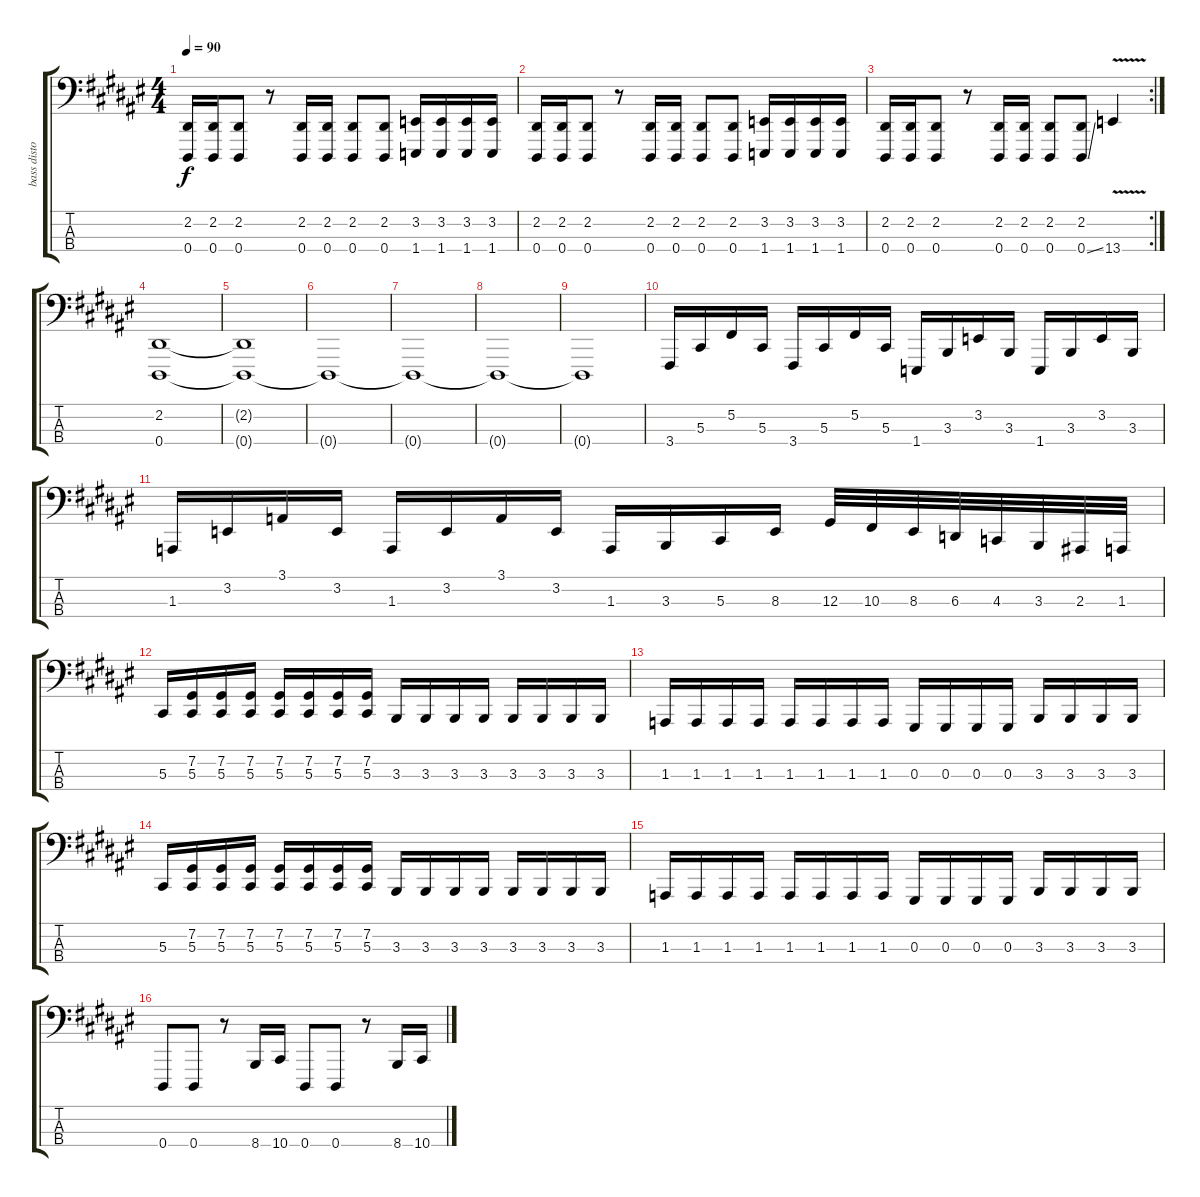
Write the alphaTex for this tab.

\track ("bass distortion" "bass disto") {instrument lead8bassandlead}
\staff {score tabs}
\tuning (Gb2 Db2 Ab1 Eb1) {hide}
\ts (4 4)
\tempo 90
\clef f4
\ks d#minor
(2.2 0.4).16{dy f} (2.2 0.4).16 (2.2 0.4).8 r.8 (2.2 0.4).16 (2.2 0.4).16 (2.2 0.4).8 (2.2 0.4).8 (3.2 1.4).16 (3.2 1.4).16 (3.2 1.4).16 (3.2 1.4).16 |
(2.2 0.4).16 (2.2 0.4).16 (2.2 0.4).8 r.8 (2.2 0.4).16 (2.2 0.4).16 (2.2 0.4).8 (2.2 0.4).8 (3.2 1.4).16 (3.2 1.4).16 (3.2 1.4).16 (3.2 1.4).16 |
\rc 2
(2.2 0.4).16 (2.2 0.4).16 (2.2 0.4).8 r.8 (2.2 0.4).16 (2.2 0.4).16 (2.2 0.4).8 (2.2 0.4{ss}).8 13.4{v}.4 |
(2.2 0.4).1 |
(2.2{t} 0.4{t}).1{volume 0} |
0.4{t}.1 |
0.4{t}.1 |
0.4{t}.1 |
0.4{t}.1 |
3.4.16{volume 16} 5.3.16 5.2.16 5.3.16 3.4.16 5.3.16 5.2.16 5.3.16 1.4.16 3.3.16 3.2.16 3.3.16 1.4.16 3.3.16 3.2.16 3.3.16 |
1.3.16 3.2.16 3.1.16 3.2.16 1.3.16 3.2.16 3.1.16 3.2.16 1.3.16 3.3.16 5.3.16 8.3.16 12.3.32 10.3.32 8.3.32 6.3.32 4.3.32 3.3.32 2.3.32 1.3.32 |
5.3.16 (7.2 5.3).16 (7.2 5.3).16 (7.2 5.3).16 (7.2 5.3).16 (7.2 5.3).16 (7.2 5.3).16 (7.2 5.3).16 3.3.16 3.3.16 3.3.16 3.3.16 3.3.16 3.3.16 3.3.16 3.3.16 |
1.3.16 1.3.16 1.3.16 1.3.16 1.3.16 1.3.16 1.3.16 1.3.16 0.3.16 0.3.16 0.3.16 0.3.16 3.3.16 3.3.16 3.3.16 3.3.16 |
5.3.16 (7.2 5.3).16 (7.2 5.3).16 (7.2 5.3).16 (7.2 5.3).16 (7.2 5.3).16 (7.2 5.3).16 (7.2 5.3).16 3.3.16 3.3.16 3.3.16 3.3.16 3.3.16 3.3.16 3.3.16 3.3.16 |
1.3.16 1.3.16 1.3.16 1.3.16 1.3.16 1.3.16 1.3.16 1.3.16 0.3.16 0.3.16 0.3.16 0.3.16 3.3.16 3.3.16 3.3.16 3.3.16 |
0.4.8 0.4.8 r.8 8.4.16 10.4.16 0.4.8 0.4.8 r.8 8.4.16 10.4.16
